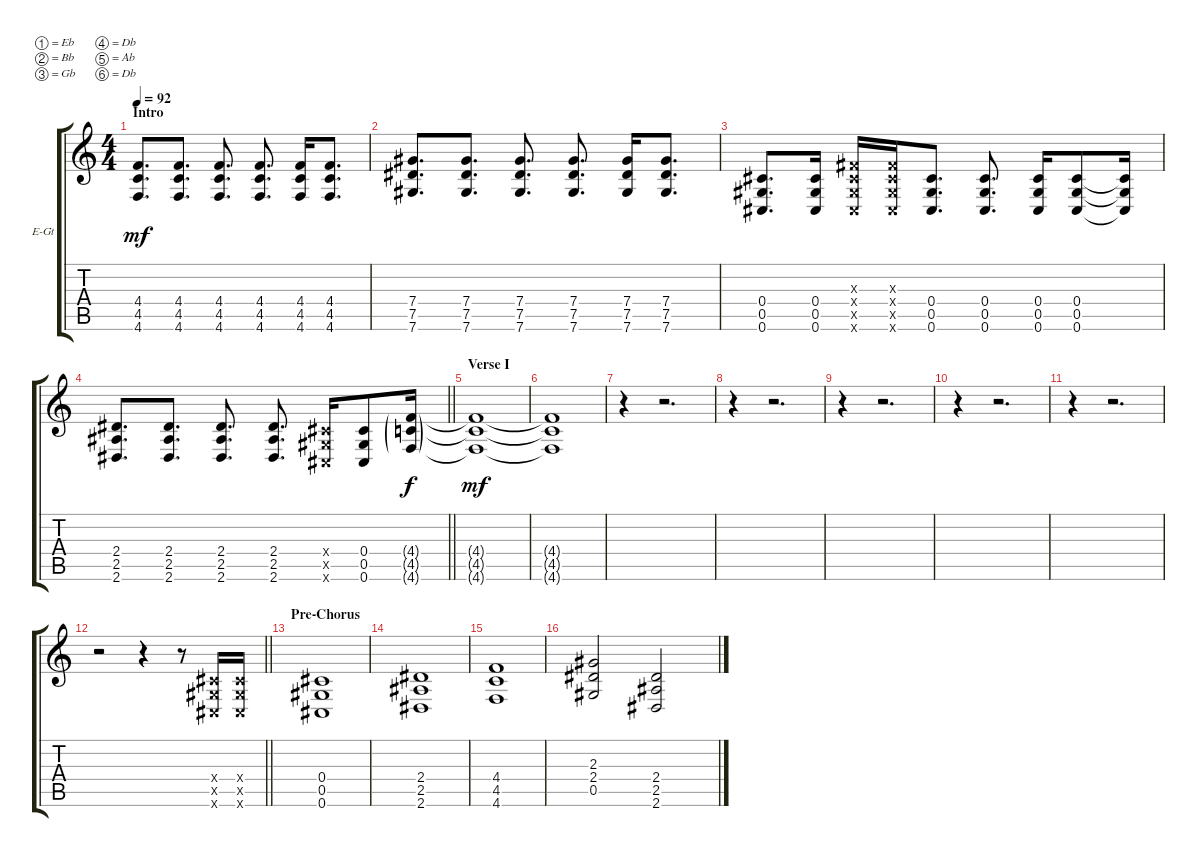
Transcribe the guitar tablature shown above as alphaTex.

\bracketExtendMode groupsimilarinstruments
\firstSystemTrackNameOrientation horizontal
\otherSystemsTrackNameOrientation horizontal
\track ("Electric Guitar 2" "E-Gt") {instrument distortionguitar}
\staff {score tabs}
\tuning (Eb4 Bb3 Gb3 Db3 Ab2 Db2)
\ts (4 4)
\beaming (8 2 2 2 2)
\section ("" "Intro")
\tempo 92
\clef g2
\ks c
(4.4 4.5 4.6).8{d dy mf instrument distortionguitar} (4.4 4.5 4.6).8{d} (4.4 4.5 4.6).8{d} (4.4 4.5 4.6).8{d} (4.4 4.5 4.6).16 (4.4 4.5 4.6).8{d} |
(7.4 7.5 7.6).8{d} (7.4 7.5 7.6).8{d} (7.4 7.5 7.6).8{d} (7.4 7.5 7.6).8{d} (7.4 7.5 7.6).16 (7.4 7.5 7.6).8{d} |
(0.4 0.5 0.6).8{d} (0.4 0.5 0.6).16 (0.3{x} 0.4{x} 0.5{x} 0.6{x}).16 (0.3{x} 0.4{x} 0.5{x} 0.6{x}).16 (0.4 0.5 0.6).8{d} (0.4 0.5 0.6).8{d} (0.4 0.5 0.6).16 (0.4 0.5 0.6).8 (0.4{t} 0.5{t} 0.6{t}).16 |
\barLineRight lightlight
(2.4 2.5 2.6).8{d} (2.4 2.5 2.6).8{d} (2.4 2.5 2.6).8{d} (2.4 2.5 2.6).8{d} (0.4{x} 0.5{x} 0.6{x}).16 (0.4 0.5 0.6).8 (4.4{g} 4.5{g} 4.6{g}).16{dy f} |
\section ("" "Verse I")
(4.4{t} 4.5{t} 4.6{t}).1{dy mf} |
(4.4{t} 4.5{t} 4.6{t}).1 |
r.4 r.2{d} |
r.4 r.2{d} |
r.4 r.2{d} |
r.4 r.2{d} |
r.4 r.2{d} |
\barLineRight lightlight
r.2 r.4 r.8 (0.4{x} 0.5{x} 0.6{x}).16 (0.4{x} 0.5{x} 0.6{x}).16 |
\section ("" "Pre-Chorus")
(0.4 0.5 0.6).1 |
(2.4 2.5 2.6).1 |
(4.4 4.5 4.6).1 |
(2.3 2.4 0.5).2 (2.4 2.5 2.6).2
